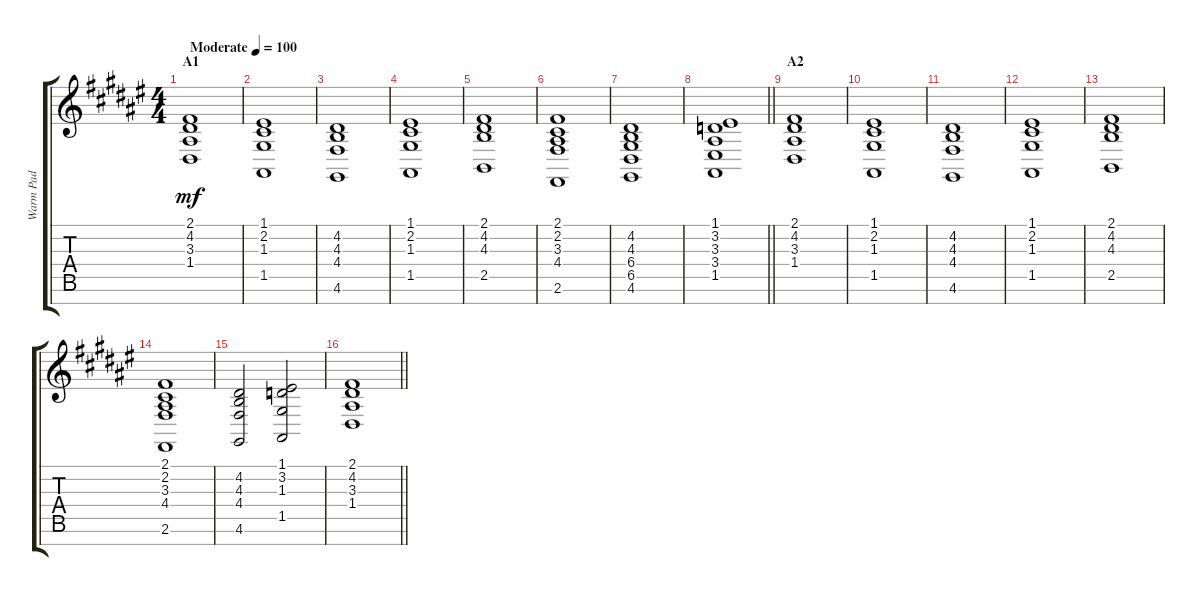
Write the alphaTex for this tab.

\track ("Warm Pad" "Warm Pad") {instrument pad2warm}
\staff {score tabs}
\tuning (E4 B3 G3 D3 A2 E2 B1) {hide}
\ts (4 4)
\section ("" "A1")
\tempo (100 "Moderate")
\clef g2
\ks f#
(2.1 4.2 3.3 1.4).1{dy mf instrument pad2warm} |
(1.1 2.2 1.3 1.5).1 |
(4.2 4.3 4.4 4.6).1 |
(1.1 2.2 1.3 1.5).1 |
(2.1 4.2 4.3 2.5).1 |
(2.1 2.2 3.3 4.4 2.6).1 |
(4.2 4.3 6.4 6.5 4.6).1 |
\barLineRight lightlight
(1.1 3.2 3.3 3.4 1.5).1 |
\section ("" "A2")
(2.1 4.2 3.3 1.4).1 |
(1.1 2.2 1.3 1.5).1 |
(4.2 4.3 4.4 4.6).1 |
(1.1 2.2 1.3 1.5).1 |
(2.1 4.2 4.3 2.5).1 |
(2.1 2.2 3.3 4.4 2.6).1 |
(4.2 4.3 4.4 4.6).2 (1.1 3.2 1.3 1.5).2 |
\barLineRight lightlight
(2.1 4.2 3.3 1.4).1
